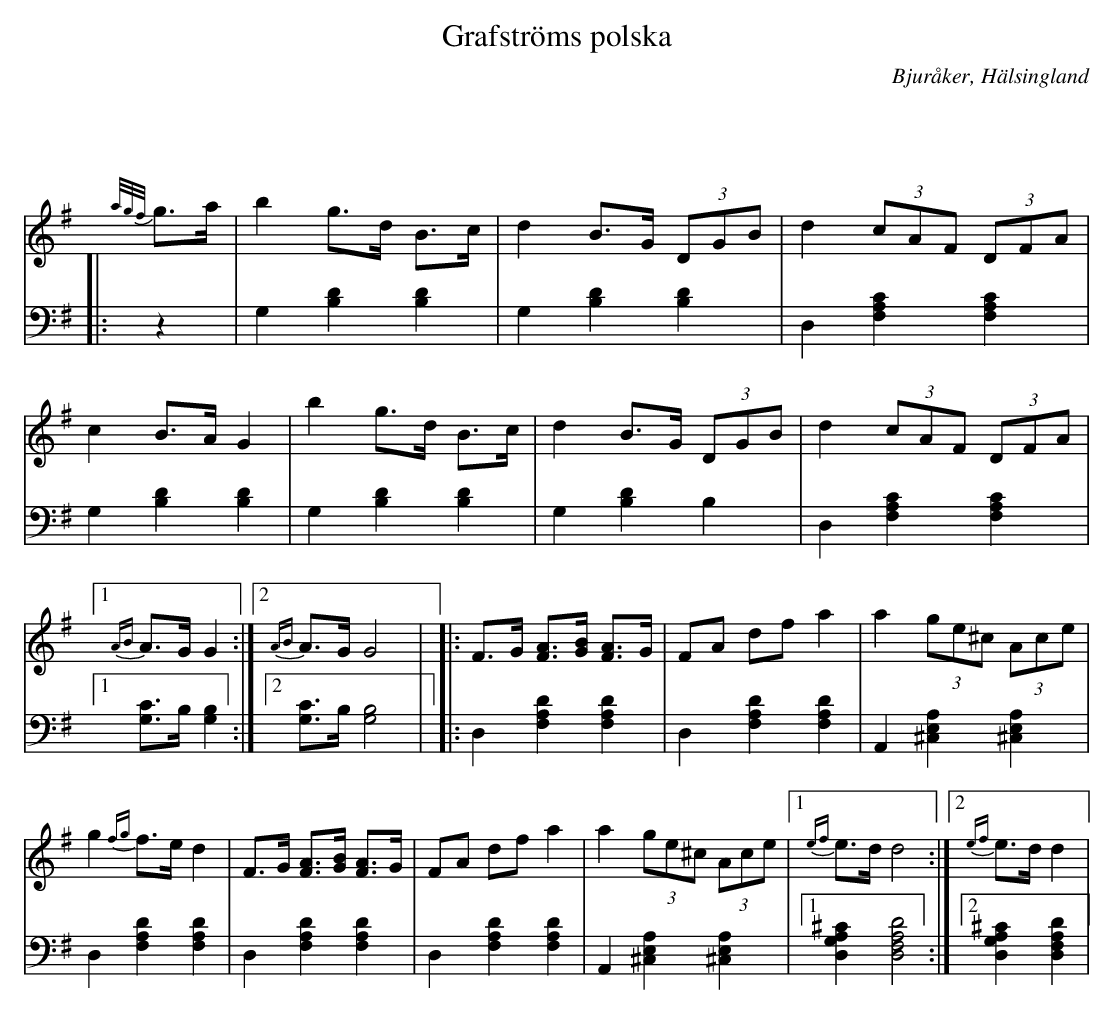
X:1
T: Grafströms polska
O: Bjuråker, Hälsingland
M: 3/4
L: 1/8
K: G
V:1
V:2
V: 1
|:!{a/g/f/}g>a|b2 g>d B>c|d2 B>G (3DGB|d2 (3cAF (3DFA|c2 B>A G2|
b2 g>d B>c|d2 B>G (3DGB|d2 (3cAF (3DFA|1 {AB}A>G G2:|2 {AB}A>G G4|
|:F>G [FA]>[GB] [FA]>G |FA df a2 |a2 (3ge^c (3Ace |g2 {fg}f>e d2 |
F>G [FA]>[GB] [FA]>G |FA df a2 |a2 (3ge^c (3Ace |1 {ef}e>d d4:|2 {ef}e>d d2|
V:2 clef=bass
|:z2 | G,2 [B,2D2] [B,2D2]| G,2 [B,2D2] [B,2D2]|D,2 [F,2A,2C2] [F,2A,2C2]| G,2 [B,2D2] [B,2D2]|
G,2 [B,2D2] [B,2D2]|G,2 [B,2D2] B,2|D,2 [F,2A,2C2] [F,2A,2C2]|1 [G,C]>B, [G,2B,2]:|2 [G,C]>B, [G,4B,4]|
|:D,2 [F,2A,2D2] [F,2A,2D2]|D,2 [F,2A,2D2] [F,2A,2D2]| A,,2 [^C,2E,2A,2] [^C,2E,2A,2]|D,2 [F,2A,2D2] [F,2A,2D2] |
D,2 [F,2A,2D2] [F,2A,2D2] | D,2 [F,2A,2D2] [F,2A,2D2] | A,,2 [^C,2E,2A,2] [^C,2E,2A,2]|1 [D,2G,2A,2^C2] [D,4F,4A,4D4]:|2 [D,2G,2A,2^C2] [D,2F,2A,2D2]|
